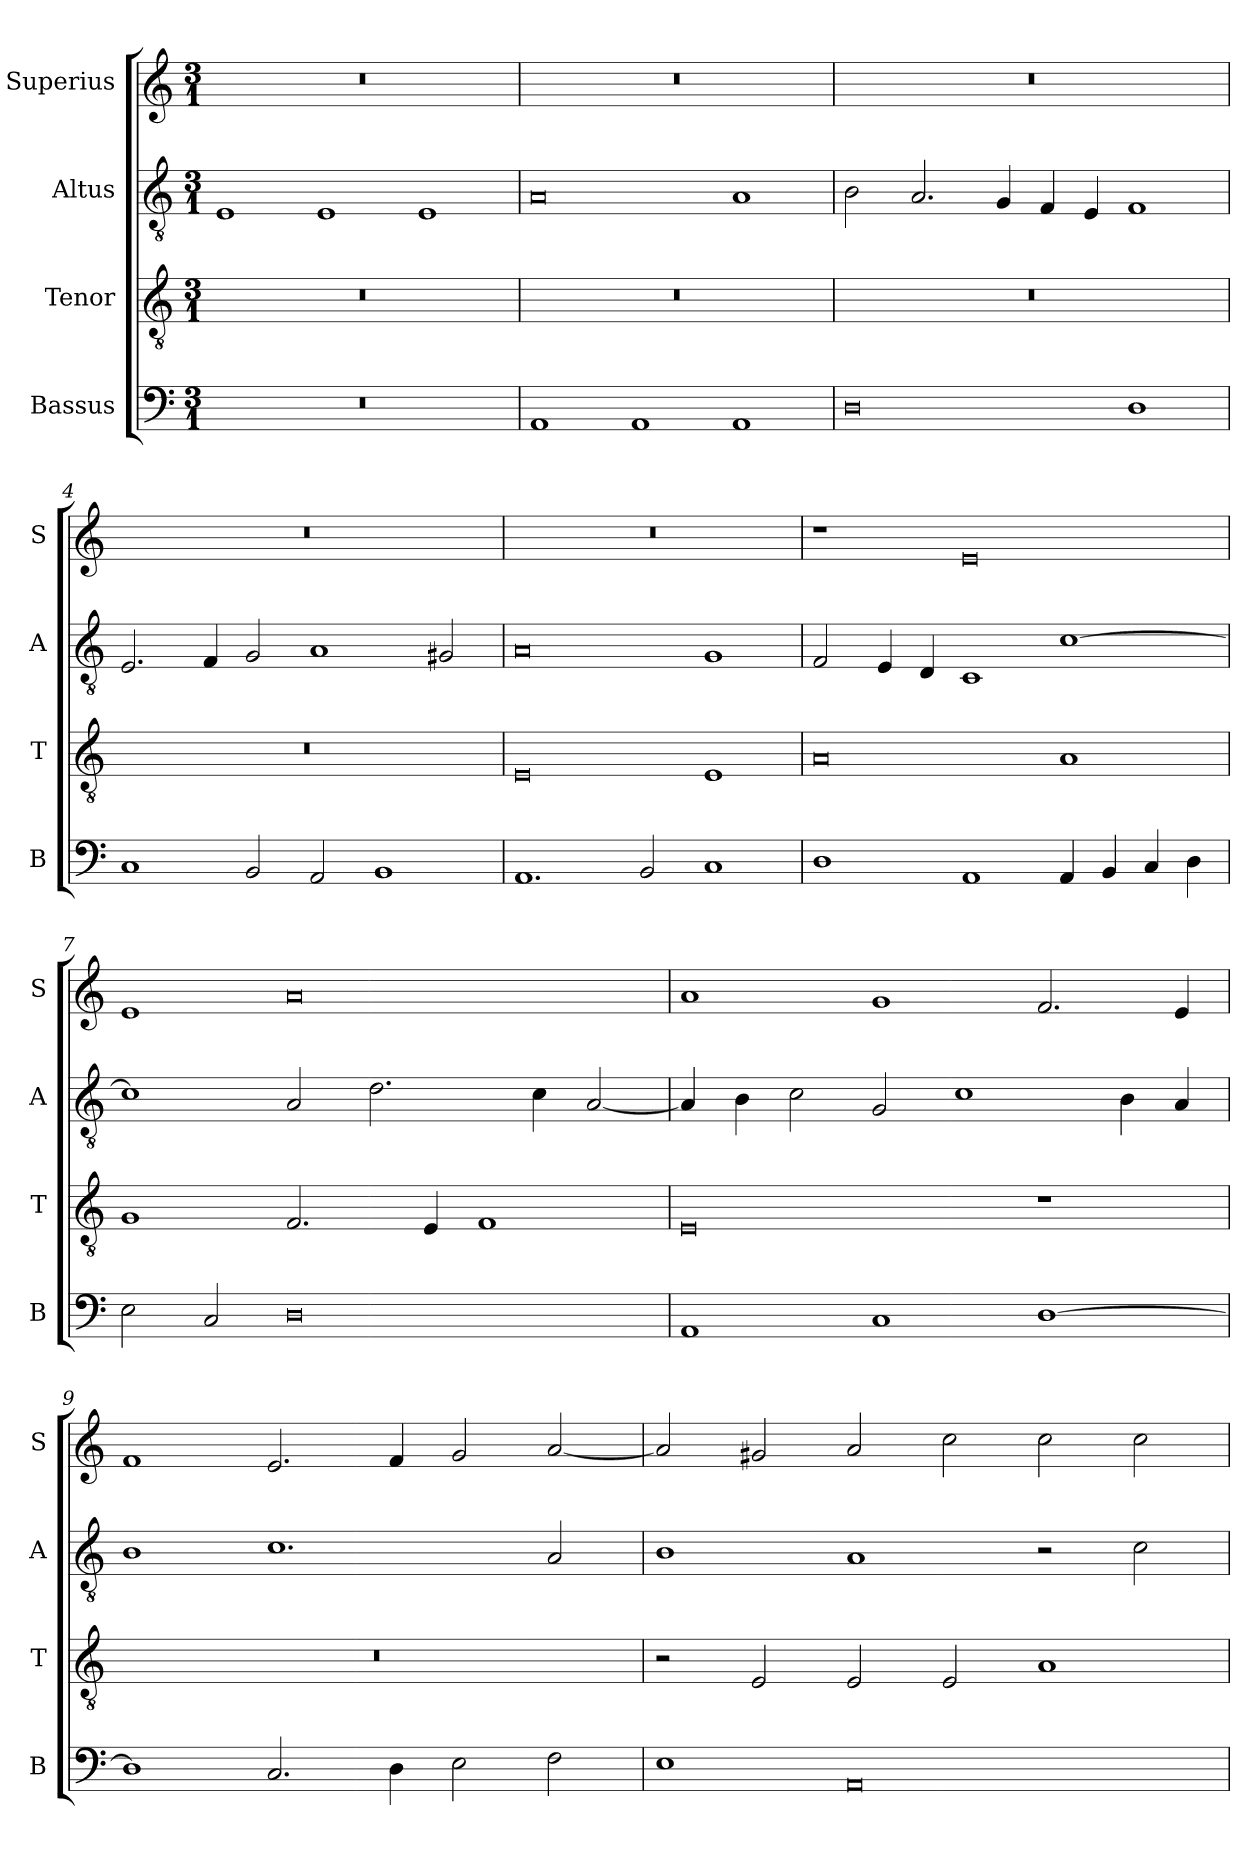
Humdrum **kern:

**kern	**kern	**kern	**kern
*part4	*part3	*part2	*part1
*staff4	*staff3	*staff2	*staff1
*I"Bassus	*I"Tenor	*I"Altus	*I"Superius
*I'B	*I'T	*I'A	*I'S
*clefF4	*clefGv2	*clefGv2	*clefG2
*k[]	*k[]	*k[]	*k[]
*M3/1	*M3/1	*M3/1	*M3/1
=1	=1	=1	=1
0.r	0.r	1E	0.r
.	.	1E	.
.	.	1E	.
=2	=2	=2	=2
1AA	0.r	0A	0.r
1AA	.	.	.
1AA	.	1A	.
=3	=3	=3	=3
0D	0.r	2B	0.r
.	.	2.A	.
.	.	4G	.
.	.	4F	.
.	.	4E	.
1D	.	1F	.
=4	=4	=4	=4
1C	0.r	2.E	0.r
.	.	4F	.
2BB	.	2G	.
2AA	.	1A	.
1BB	.	.	.
.	.	2G#X	.
=5	=5	=5	=5
1.AA	0E	0A	0.r
2BB	.	.	.
1C	1E	1G	.
=6	=6	=6	=6
1D	0A	2F	1r
.	.	4E	.
.	.	4D	.
1AA	.	1C	0e
4AA	1A	[1c	.
4BB	.	.	.
4C	.	.	.
4D	.	.	.
=7	=7	=7	=7
2E	1G	1c]	1e
2C	.	.	.
0D	2.F	2A	0a
.	.	2.d	.
.	4E	.	.
.	1F	.	.
.	.	4c	.
.	.	[2A	.
=8	=8	=8	=8
1AA	0E	4A]	1a
.	.	4B	.
.	.	2c	.
1C	.	2G	1g
.	.	1c	.
[1D	1r	.	2.f
.	.	4B	.
.	.	4A	4e
=9	=9	=9	=9
1D]	0.r	1B	1f
2.C	.	1.c	2.e
4D	.	.	4f
2E	.	.	2g
2F	.	2A	[2a
=10	=10	=10	=10
1E	2r	1B	2a]
.	2E	.	2g#X
0AA	2E	1A	2a
.	2E	.	2cc
.	1A	2r	2cc
.	.	2c	2cc
=	=	=	=
*-	*-	*-	*-
